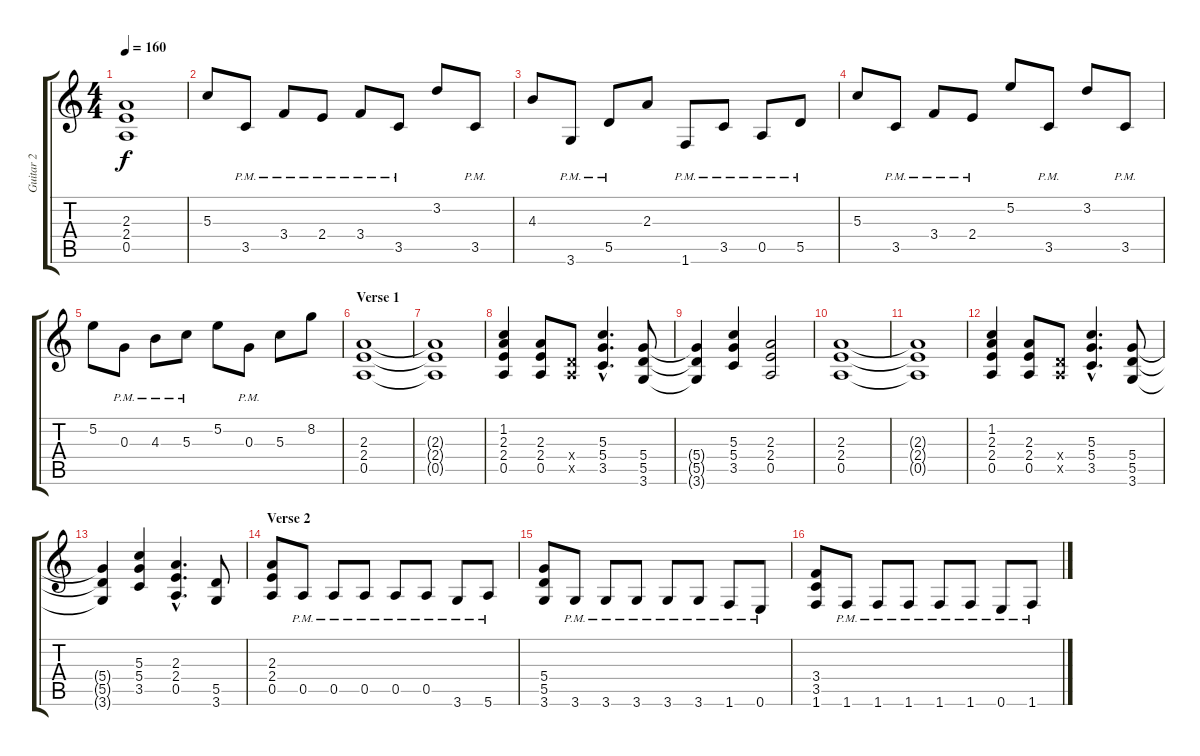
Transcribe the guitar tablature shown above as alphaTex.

\track ("Guitar 2" "Guitar 2") {instrument distortionguitar}
\staff {score tabs}
\tuning (E4 B3 G3 D3 A2 E2) {hide}
\ts (4 4)
\tempo 160
\clef g2
\ks c
(2.3 2.4 0.5).1{dy f} |
5.3.8 3.5{pm}.8 3.4{pm}.8 2.4{pm}.8 3.4{pm}.8 3.5{pm}.8 3.2.8 3.5{pm}.8 |
4.3.8 3.6{pm}.8 5.5{pm}.8 2.3.8 1.6{pm}.8 3.5{pm}.8 0.5{pm}.8 5.5{pm}.8 |
5.3.8 3.5{pm}.8 3.4{pm}.8 2.4{pm}.8 5.2.8 3.5{pm}.8 3.2.8 3.5{pm}.8 |
5.2.8 0.3{pm}.8 4.3{pm}.8 5.3{pm}.8 5.2.8 0.3{pm}.8 5.3.8 8.2.8 |
\section ("" "Verse 1")
(2.3 2.4 0.5).1 |
(2.3{t} 2.4{t} 0.5{t}).1 |
(1.2 2.3 2.4 0.5).4 (2.3 2.4 0.5).8 (0.4{x} 0.5{x}).8 (5.3{hac} 5.4{hac} 3.5{hac}).4{d} (5.4 5.5 3.6).8 |
(5.4{t} 5.5{t} 3.6{t}).4 (5.3 5.4 3.5).4 (2.3 2.4 0.5).2 |
(2.3 2.4 0.5).1 |
(2.3{t} 2.4{t} 0.5{t}).1 |
(1.2 2.3 2.4 0.5).4 (2.3 2.4 0.5).8 (0.4{x} 0.5{x}).8 (5.3{hac} 5.4{hac} 3.5{hac}).4{d} (5.4 5.5 3.6).8 |
(5.4{t} 5.5{t} 3.6{t}).4 (5.3 5.4 3.5).4 (2.3{hac} 2.4{hac} 0.5{hac}).4{d} (5.5 3.6).8 |
\section ("" "Verse 2")
(2.3 2.4 0.5).8 0.5{pm}.8 0.5{pm}.8 0.5{pm}.8 0.5{pm}.8 0.5{pm}.8 3.6{pm}.8 5.6{pm}.8 |
(5.4 5.5 3.6).8 3.6{pm}.8 3.6{pm}.8 3.6{pm}.8 3.6{pm}.8 3.6{pm}.8 1.6{pm}.8 0.6{pm}.8 |
(3.4 3.5 1.6).8 1.6{pm}.8 1.6{pm}.8 1.6{pm}.8 1.6{pm}.8 1.6{pm}.8 0.6{pm}.8 1.6{pm}.8
